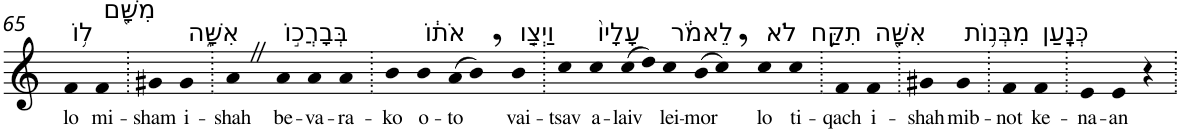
**kern	**text
*part1	*part1
*staff1	*staff1
*I"Piano	*
*I'Pno	*
!!LO:PB:g=z
*clefG2	*
*k[]	*
=65	=65
!LO:TX:a:t=ל֥וֹ	!
!	!LO:LY:b
4f	lo
!LO:TX:a:t=מִשָּׁ֖ם	!
!	!LO:LY:b
4f	mi-
=66.	=66.
!	!LO:LY:b
4g#X	-sham
!LO:TX:a:t=אִשָּׁ֑ה	!
!	!LO:LY:b
4g#	i-
=67.	=67.
!	!LO:LY:b
4aZ	-shah
!LO:TX:a:t=בְּבָרֲכ֣וֹ	!
!	!LO:LY:b
4a	be-
!	!LO:LY:b
4a	-va-
!	!LO:LY:b
4a	-ra-
=68.	=68.
!	!LO:LY:b
4b	-ko
!LO:TX:a:t=אֹת֔וֹ	!
!	!LO:LY:b
4b	o-
!	!LO:LY:b
(>8a	-to
8b,)	.
!LO:TX:a:t=וַיְצַ֤ו	!
!	!LO:LY:b
4b	vai-
=69.	=69.
!	!LO:LY:b
4cc	-tsav
!LO:TX:a:t=עָלָיו֙	!
!	!LO:LY:b
4cc	a-
!	!LO:LY:b
(>8cc	-laiv
8dd)	.
!LO:TX:a:t=לֵאמֹ֔ר	!
!	!LO:LY:b
4cc	lei-
!	!LO:LY:b
(>8b	-mor
8cc,)	.
!LO:TX:a:t=לֹא	!
!	!LO:LY:b
4cc	lo
!LO:TX:a:t=תִקַּ֥ח	!
!	!LO:LY:b
4cc	ti-
=70.	=70.
!	!LO:LY:b
4f	-qach
!LO:TX:a:t=אִשָּׁ֖ה	!
!	!LO:LY:b
4f	i-
=71.	=71.
!	!LO:LY:b
4g#X	-shah
!LO:TX:a:t=מִבְּנ֥וֹת	!
!	!LO:LY:b
4g#	mib-
=72.	=72.
!	!LO:LY:b
4f	-not
!LO:TX:a:t=כְּנָֽעַן	!
!	!LO:LY:b
4f	ke-
=73.	=73.
!	!LO:LY:b
4e	-na-
!	!LO:LY:b
4e	-an
4r	.
=.	=.
*-	*-
